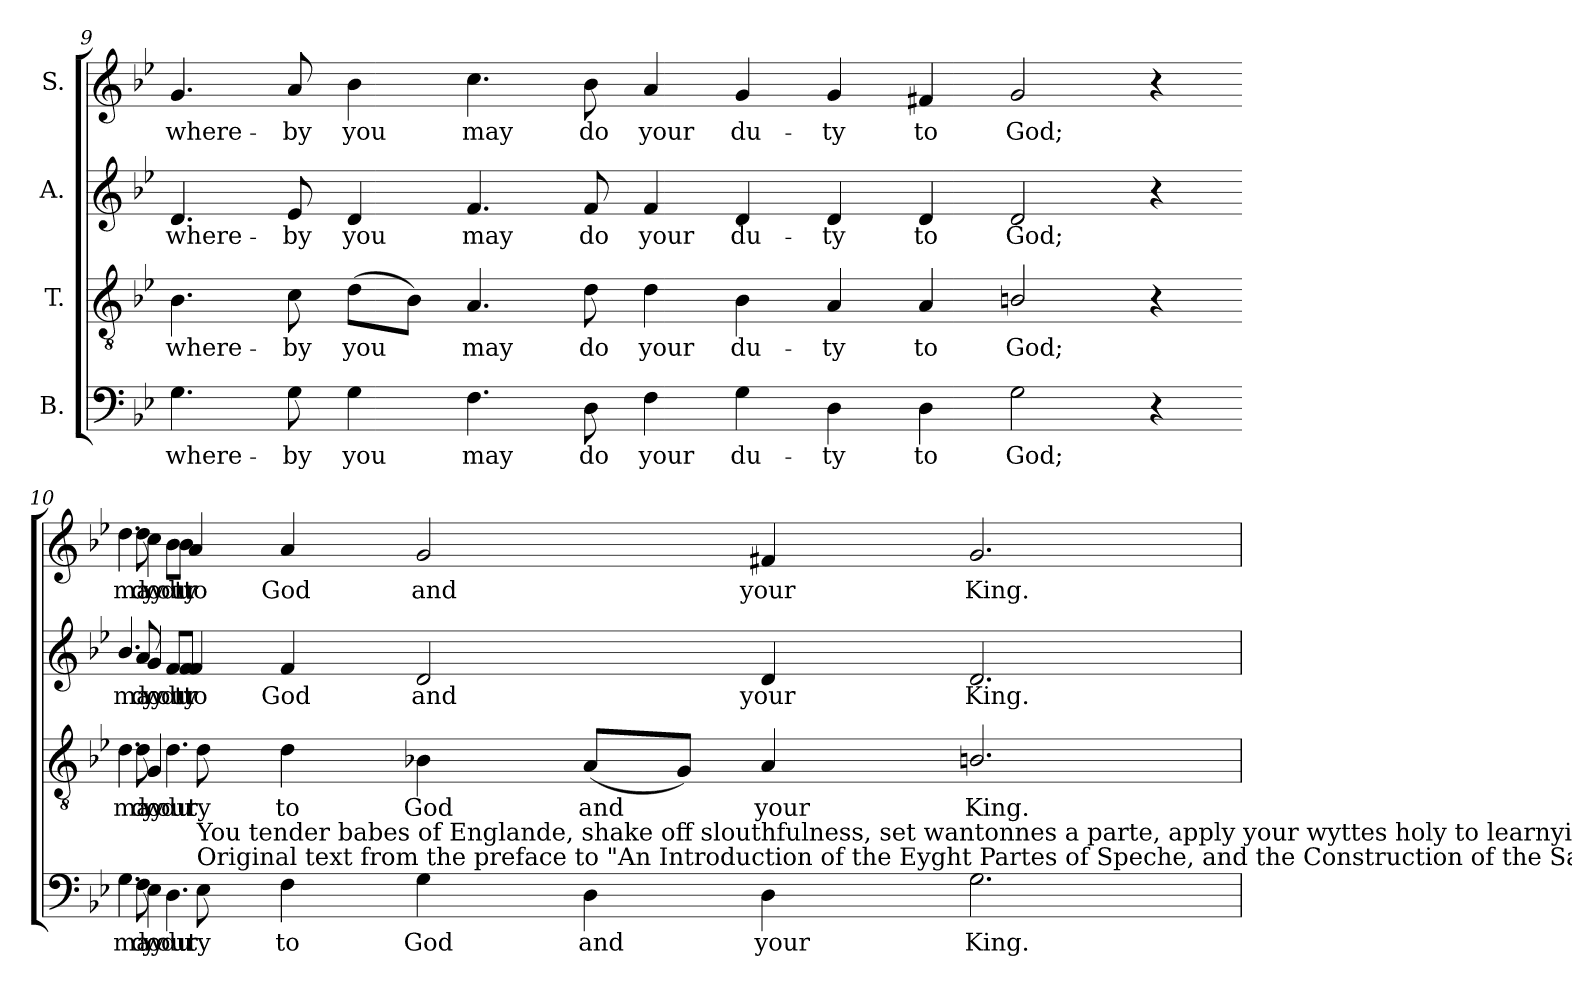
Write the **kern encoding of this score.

**kern	**text	**kern	**text	**kern	**text	**kern	**text
*part4	*part4	*part3	*part3	*part2	*part2	*part1	*part1
*staff4	*staff4	*staff3	*staff3	*staff2	*staff2	*staff1	*staff1
*I"B.	*	*I"T.	*	*I"A.	*	*I"S.	*
!!LO:PB:g=z
*clefF4	*	*clefGv2	*	*clefG2	*	*clefG2	*
*k[b-e-]	*	*k[b-e-]	*	*k[b-e-]	*	*k[b-e-]	*
*B-:	*	*B-:	*	*B-:	*	*B-:	*
=9	=9	=9	=9	=9	=9	=9	=9
!	!LO:LY:b	!	!LO:LY:b	!	!LO:LY:b	!	!LO:LY:b
4.G\	where-	4.B-\	where-	4.d/	where-	4.g/	where-
!	!LO:LY:b	!	!LO:LY:b	!	!LO:LY:b	!	!LO:LY:b
8G\	-by	8c\	-by	8e-/	-by	8a/	-by
!	!LO:LY:b	!	!LO:LY:b	!	!LO:LY:b	!	!LO:LY:b
4G\	you	(>8d\L	you	4d/	you	4b-\	you
.	.	8B-\J)	.	.	.	.	.
!	!LO:LY:b	!	!LO:LY:b	!	!LO:LY:b	!	!LO:LY:b
4.F\	may	4.A/	may	4.f/	may	4.cc\	may
!	!LO:LY:b	!	!LO:LY:b	!	!LO:LY:b	!	!LO:LY:b
8D\	do	8d\	do	8f/	do	8b-\	do
!	!LO:LY:b	!	!LO:LY:b	!	!LO:LY:b	!	!LO:LY:b
4F\	your	4d\	your	4f/	your	4a/	your
!	!LO:LY:b	!	!LO:LY:b	!	!LO:LY:b	!	!LO:LY:b
4G\	du-	4B-\	du-	4d/	du-	4g/	du-
!	!LO:LY:b	!	!LO:LY:b	!	!LO:LY:b	!	!LO:LY:b
4D\	-ty	4A/	-ty	4d/	-ty	4g/	-ty
!	!LO:LY:b	!	!LO:LY:b	!	!LO:LY:b	!	!LO:LY:b
4D\	to	4A/	to	4d/	to	4f#X/	to
!	!LO:LY:b	!	!LO:LY:b	!	!LO:LY:b	!	!LO:LY:b
2G\	God;	2Bn/	God;	2d/	God;	2g/	God;
4r	.	4r	.	4r	.	4r	.
!!LO:LB:g=z
=10-	=10-	=10-	=10-	=10-	=10-	=10-	=10-
!	!LO:LY:b	!	!LO:LY:b	!	!LO:LY:b	!	!LO:LY:b
4.G\	may	4.d\	may	4.b-/	may	4.dd\	may
!	!LO:LY:b	!	!LO:LY:b	!	!LO:LY:b	!	!LO:LY:b
8F\	do	8d\	do	8a/	do	8dd\	do
!	!LO:LY:b	!	!LO:LY:b	!	!LO:LY:b	!	!LO:LY:b
4E-\	your	4G/	your	4g/	your	4cc\	your
!	!LO:LY:b	!	!LO:LY:b	!	!LO:LY:b	!	!LO:LY:b
4.D\	du-	4.d\	du-	8f/L	du-	8b-\L	du-
!	!	!	!	!	!LO:LY:b	!	!LO:LY:b
.	.	.	.	8f/J	-ty	8b-\J	-ty
!	!	!	!	!	!LO:LY:b	!	!LO:LY:b
.	.	.	.	4f/	to	4a/	to
!LO:TX:a:t=Original text from the preface to "An Introduction of the Eyght Partes of Speche, and the Construction of the Same, Compiled and Set Forthe by the Comaundement of Our Most Gracious Soverayne Lorde the King"&colon;	!	!	!	!	!	!	!
!LO:TX:a:t=You tender babes of Englande, shake off slouthfulness, set wantonnes a parte, apply your wyttes holy to learnying and vertue, whereby you maye doo youre duetye to god and your kyng, make gladde your parentes, profytte your selues, and moche auaunce the common weale of your countrey.	!	!	!	!	!	!	!
!	!LO:LY:b	!	!LO:LY:b	!	!	!	!
8E-\	-ty	8d\	-ty	.	.	.	.
!	!LO:LY:b	!	!LO:LY:b	!	!LO:LY:b	!	!LO:LY:b
4F\	to	4d\	to	4f/	God	4a/	God
!	!LO:LY:b	!	!LO:LY:b	!	!LO:LY:b	!	!LO:LY:b
4G\	God	4B-\	God	2d/	and	2g/	and
!	!LO:LY:b	!	!LO:LY:b	!	!	!	!
4D\	and	(<8A/L	and	.	.	.	.
.	.	8G/J)	.	.	.	.	.
!	!LO:LY:b	!	!LO:LY:b	!	!LO:LY:b	!	!LO:LY:b
4D\	your	4A/	your	4d/	your	4f#X/	your
!	!LO:LY:b	!	!LO:LY:b	!	!LO:LY:b	!	!LO:LY:b
2.G\	King.	2.Bn/	King.	2.d/	King.	2.g/	King.
=	=	=	=	=	=	=	=
*-	*-	*-	*-	*-	*-	*-	*-
